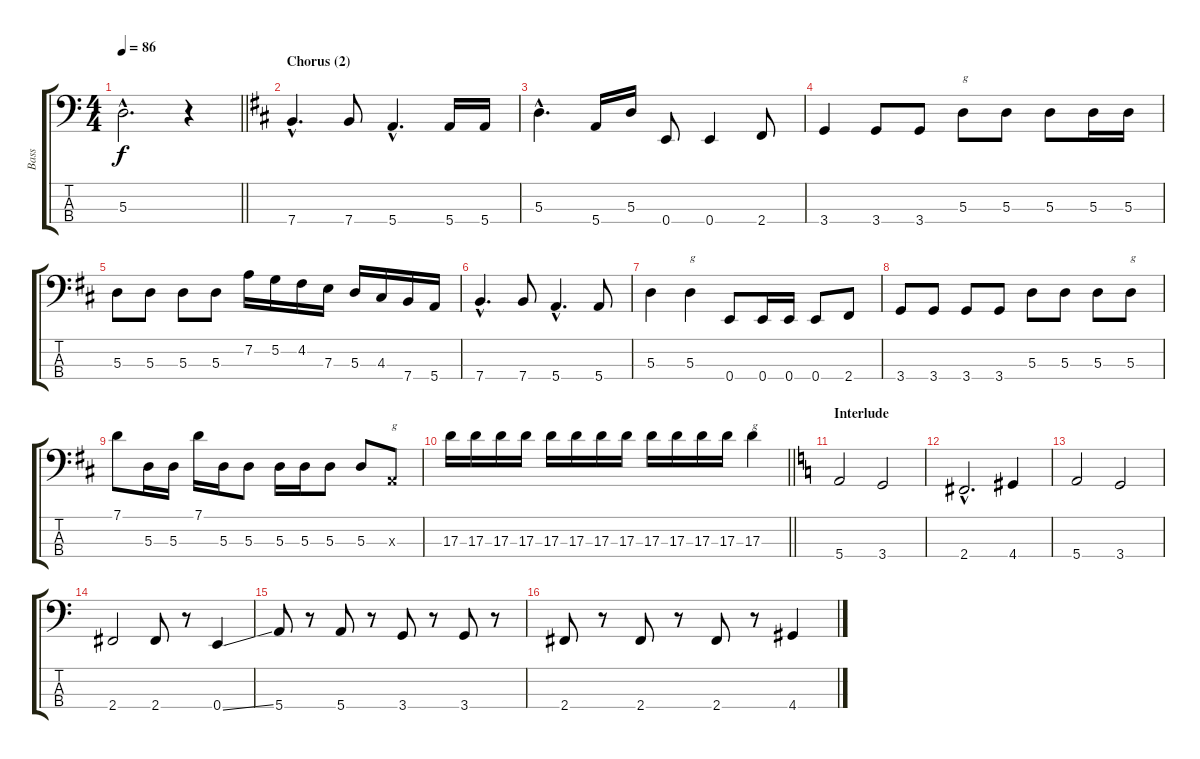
\track ("Bass" "Bass") {instrument electricbassfinger}
\staff {score tabs}
\tuning (G2 D2 A1 E1) {hide}
\ts (4 4)
\tempo 86
\clef f4
\barLineRight lightlight
\ks aminor
5.3{hac t}.2{d dy f} r.4 |
\section ("" "Chorus (2)")
\ks bminor
7.4{hac}.4{d} 7.4.8 5.4{hac}.4{d} 5.4.16 5.4.16 |
5.3{hac}.4{d} 5.4.16 5.3.16 0.4.8 0.4.4 2.4.8 |
3.4.4 3.4.8 3.4.8 5.3.8{txt "g"} 5.3.8 5.3.8 5.3.16 5.3.16 |
5.3.8 5.3.8 5.3.8 5.3.8 7.2.16 5.2.16 4.2.16 7.3.16 5.3.16 4.3.16 7.4.16 5.4.16 |
7.4{hac}.4{d} 7.4.8 5.4{hac}.4{d} 5.4.8 |
5.3.4 5.3.4{txt "g"} 0.4.8 0.4.16 0.4.16 0.4.8 2.4.8 |
3.4.8 3.4.8 3.4.8 3.4.8 5.3.8 5.3.8 5.3.8 5.3.8{txt "g"} |
7.1.8 5.3.16 5.3.16 7.1.16 5.3.16 5.3.8 5.3.16 5.3.16 5.3.8 5.3.8 0.3{x}.8{txt "g"} |
\barLineRight lightlight
17.3.16 17.3.16 17.3.16 17.3.16 17.3.16 17.3.16 17.3.16 17.3.16 17.3.16 17.3.16 17.3.16 17.3.16 17.3.4{txt "g"} |
\section ("" "Interlude")
\ks aminor
5.4.2 3.4.2 |
2.4{hac}.2{d} 4.4.4 |
5.4.2 3.4.2 |
2.4.2 2.4.8 r.8 0.4{ss}.4 |
5.4.8 r.8 5.4.8 r.8 3.4.8 r.8 3.4.8 r.8 |
2.4.8 r.8 2.4.8 r.8 2.4.8 r.8 4.4.4
